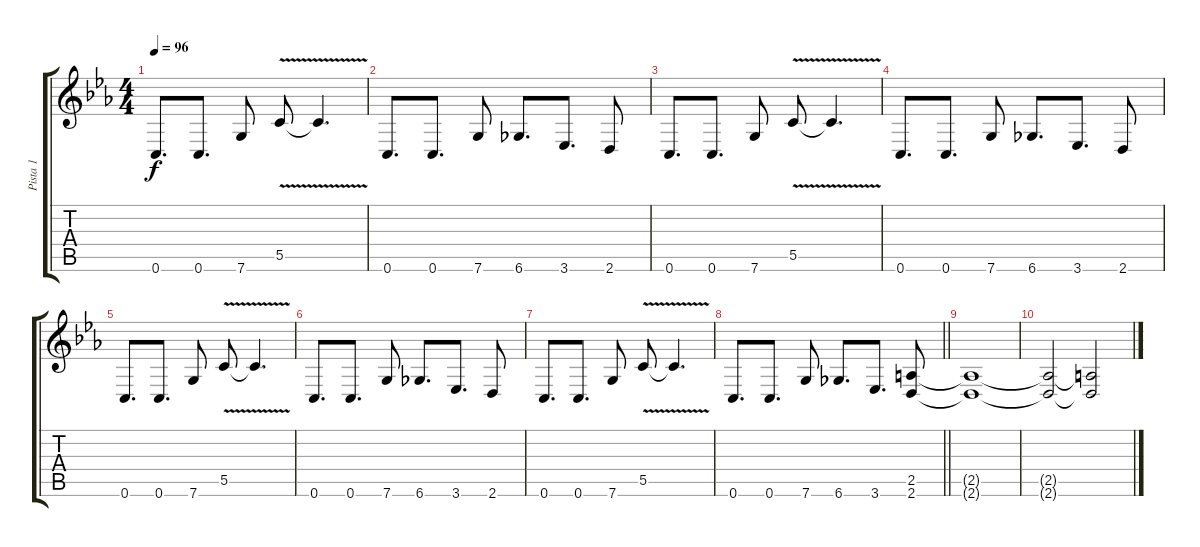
\track ("Pista 1" "Pista 1") {instrument overdrivenguitar}
\staff {score tabs}
\tuning (D4 A3 F3 C3 G2 C2) {hide}
\ts (4 4)
\tempo 96
\clef g2
\ks eb
0.6.8{d dy f} 0.6.8{d} 7.6.8 5.5{v}.8 5.5{t}.4{d} |
0.6.8{d} 0.6.8{d} 7.6.8 6.6.8{d} 3.6.8{d} 2.6.8 |
0.6.8{d} 0.6.8{d} 7.6.8 5.5{v}.8 5.5{t}.4{d} |
0.6.8{d} 0.6.8{d} 7.6.8 6.6.8{d} 3.6.8{d} 2.6.8 |
0.6.8{d} 0.6.8{d} 7.6.8 5.5{v}.8 5.5{t}.4{d} |
0.6.8{d} 0.6.8{d} 7.6.8 6.6.8{d} 3.6.8{d} 2.6.8 |
0.6.8{d} 0.6.8{d} 7.6.8 5.5{v}.8 5.5{t}.4{d} |
\barLineRight lightlight
0.6.8{d} 0.6.8{d} 7.6.8 6.6.8{d} 3.6.8{d} (2.5 2.6).8 |
(2.5{t} 2.6{t}).1 |
(2.5{t} 2.6{t}).2 (2.5{t} 2.6{t}).2{volume 4}
